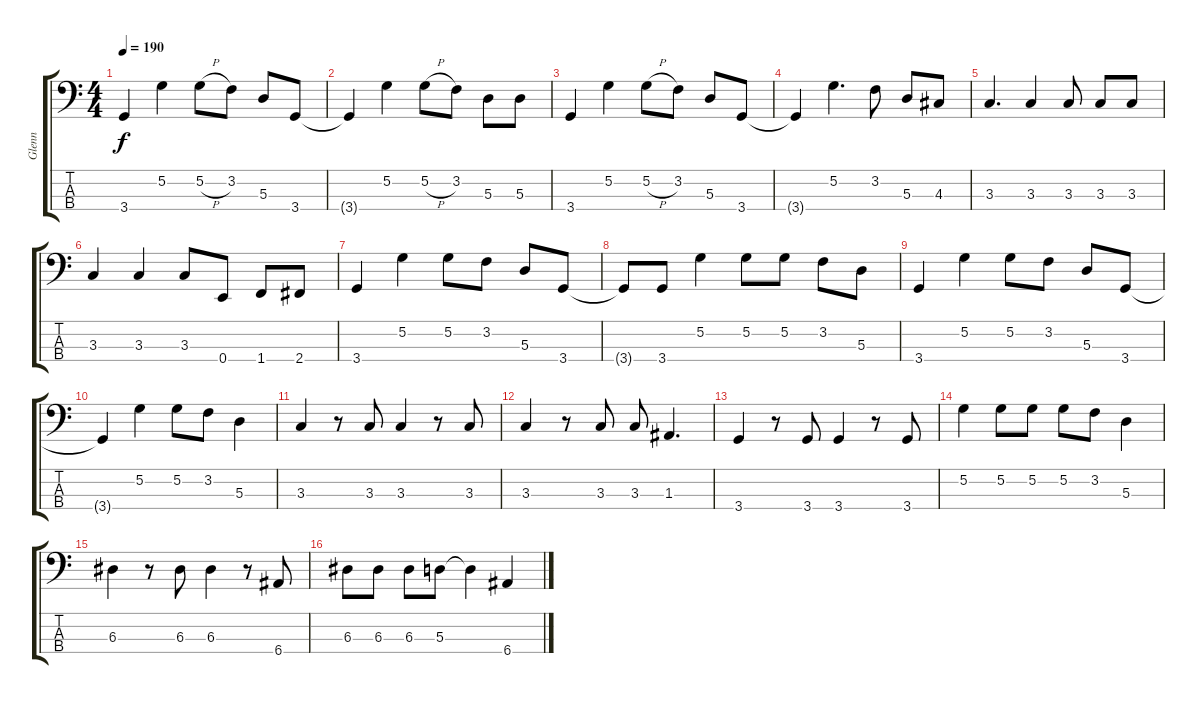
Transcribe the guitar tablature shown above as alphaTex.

\track ("Glenn" "Glenn") {instrument electricbasspick}
\staff {score tabs}
\tuning (G2 D2 A1 E1) {hide}
\ts (4 4)
\tempo 190
\clef f4
\ks c
3.4.4{dy f} 5.2.4 5.2{h}.8 3.2.8 5.3.8 3.4.8 |
3.4{t}.4 5.2.4 5.2{h}.8 3.2.8 5.3.8 5.3.8 |
3.4.4 5.2.4 5.2{h}.8 3.2.8 5.3.8 3.4.8 |
3.4{t}.4 5.2.4{d} 3.2.8 5.3.8 4.3.8 |
3.3.4{d} 3.3.4 3.3.8 3.3.8 3.3.8 |
3.3.4 3.3.4 3.3.8 0.4.8 1.4.8 2.4.8 |
3.4.4 5.2.4 5.2.8 3.2.8 5.3.8 3.4.8 |
3.4{t}.8 3.4.8 5.2.4 5.2.8 5.2.8 3.2.8 5.3.8 |
3.4.4 5.2.4 5.2.8 3.2.8 5.3.8 3.4.8 |
3.4{t}.4 5.2.4 5.2.8 3.2.8 5.3.4 |
3.3.4 r.8 3.3.8 3.3.4 r.8 3.3.8 |
3.3.4 r.8 3.3.8 3.3.8 1.3.4{d} |
3.4.4 r.8 3.4.8 3.4.4 r.8 3.4.8 |
5.2.4 5.2.8 5.2.8 5.2.8 3.2.8 5.3.4 |
6.3.4 r.8 6.3.8 6.3.4 r.8 6.4.8 |
6.3.8 6.3.8 6.3.8 5.3.8 5.3{t}.4 6.4{ss}.4
